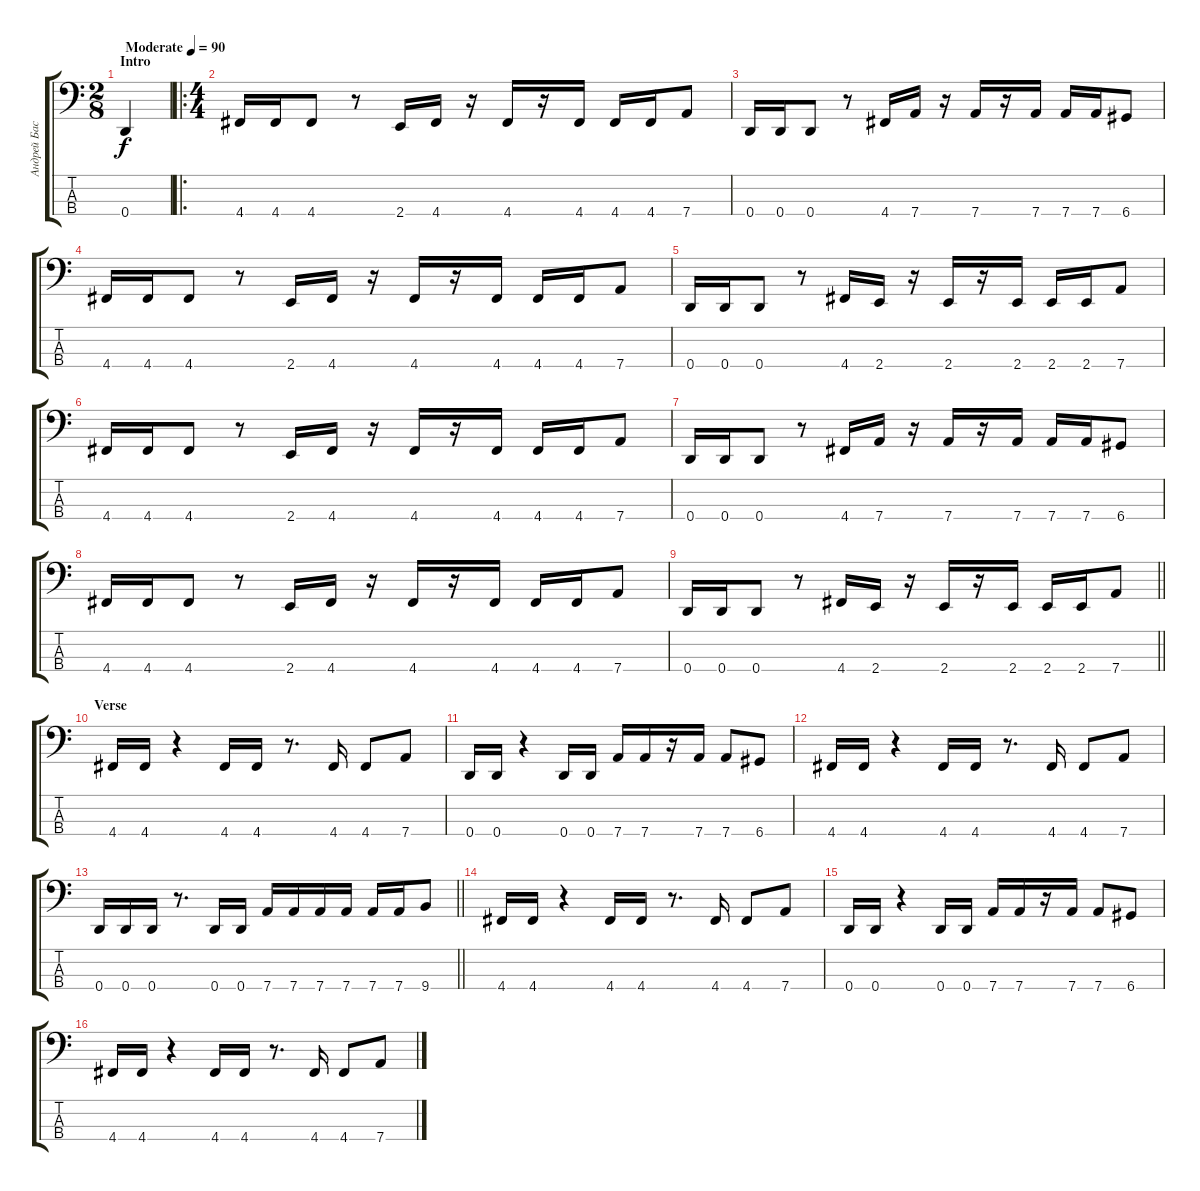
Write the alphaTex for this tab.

\track ("Андрей Бас" "Андрей Бас") {instrument electricbassfinger}
\staff {score tabs}
\tuning (G2 D2 A1 D1) {hide}
\ts (2 8)
\section ("" "Intro")
\tempo (90 "Moderate")
\clef f4
\ks c
0.4.4{dy f instrument electricbassfinger} |
\ro
\ts (4 4)
4.4.16 4.4.16 4.4.8 r.8 2.4.16 4.4.16 r.16 4.4.16 r.16 4.4.16 4.4.16 4.4.16 7.4.8 |
0.4.16 0.4.16 0.4.8 r.8 4.4.16 7.4.16 r.16 7.4.16 r.16 7.4.16 7.4.16 7.4.16 6.4.8 |
4.4.16 4.4.16 4.4.8 r.8 2.4.16 4.4.16 r.16 4.4.16 r.16 4.4.16 4.4.16 4.4.16 7.4.8 |
0.4.16 0.4.16 0.4.8 r.8 4.4.16 2.4.16 r.16 2.4.16 r.16 2.4.16 2.4.16 2.4.16 7.4.8 |
4.4.16 4.4.16 4.4.8 r.8 2.4.16 4.4.16 r.16 4.4.16 r.16 4.4.16 4.4.16 4.4.16 7.4.8 |
0.4.16 0.4.16 0.4.8 r.8 4.4.16 7.4.16 r.16 7.4.16 r.16 7.4.16 7.4.16 7.4.16 6.4.8 |
4.4.16 4.4.16 4.4.8 r.8 2.4.16 4.4.16 r.16 4.4.16 r.16 4.4.16 4.4.16 4.4.16 7.4.8 |
\barLineRight lightlight
0.4.16 0.4.16 0.4.8 r.8 4.4.16 2.4.16 r.16 2.4.16 r.16 2.4.16 2.4.16 2.4.16 7.4.8 |
\section ("" "Verse")
4.4.16 4.4.16 r.4 4.4.16 4.4.16 r.8{d} 4.4.16 4.4.8 7.4.8 |
0.4.16 0.4.16 r.4 0.4.16 0.4.16 7.4.16 7.4.16 r.16 7.4.16 7.4.8 6.4.8 |
4.4.16 4.4.16 r.4 4.4.16 4.4.16 r.8{d} 4.4.16 4.4.8 7.4.8 |
\barLineRight lightlight
0.4.16 0.4.16 0.4.16 r.8{d} 0.4.16 0.4.16 7.4.16 7.4.16 7.4.16 7.4.16 7.4.16 7.4.16 9.4.8 |
\section ("" "")
4.4.16 4.4.16 r.4 4.4.16 4.4.16 r.8{d} 4.4.16 4.4.8 7.4.8 |
0.4.16 0.4.16 r.4 0.4.16 0.4.16 7.4.16 7.4.16 r.16 7.4.16 7.4.8 6.4.8 |
4.4.16 4.4.16 r.4 4.4.16 4.4.16 r.8{d} 4.4.16 4.4.8 7.4.8
